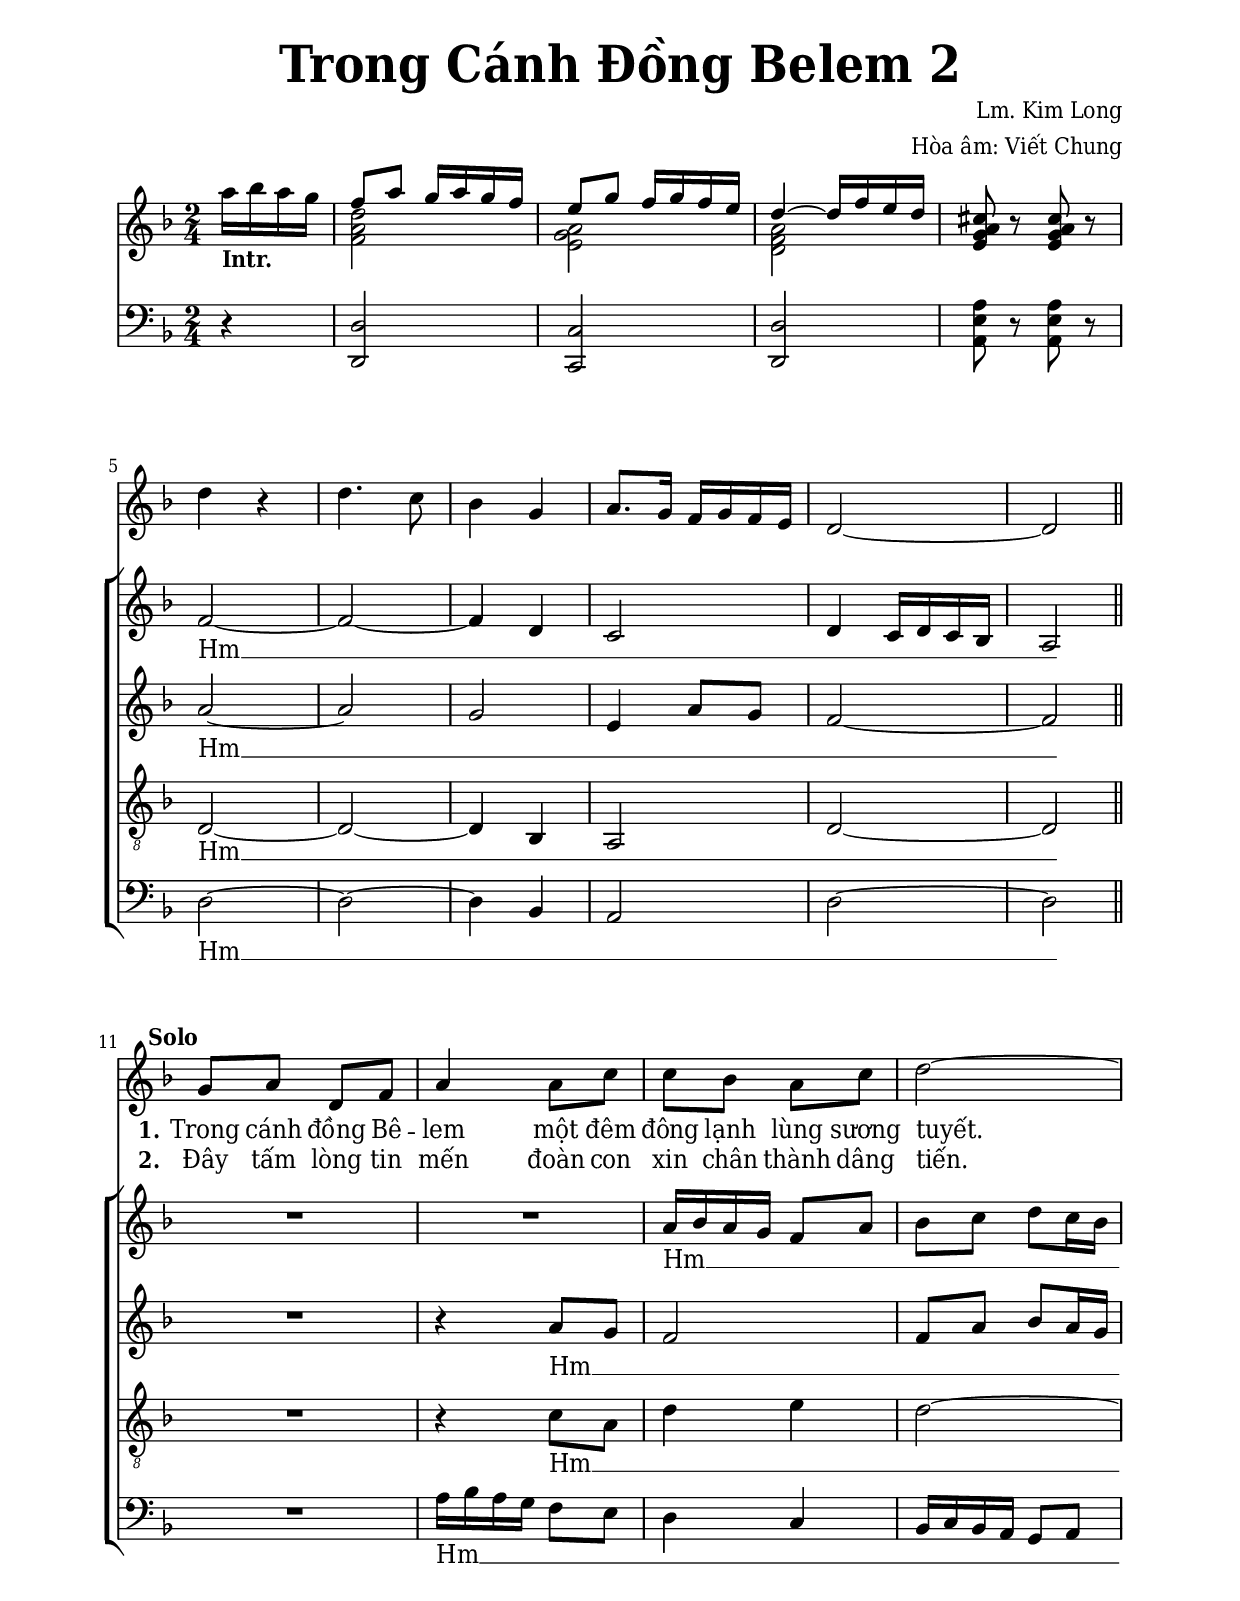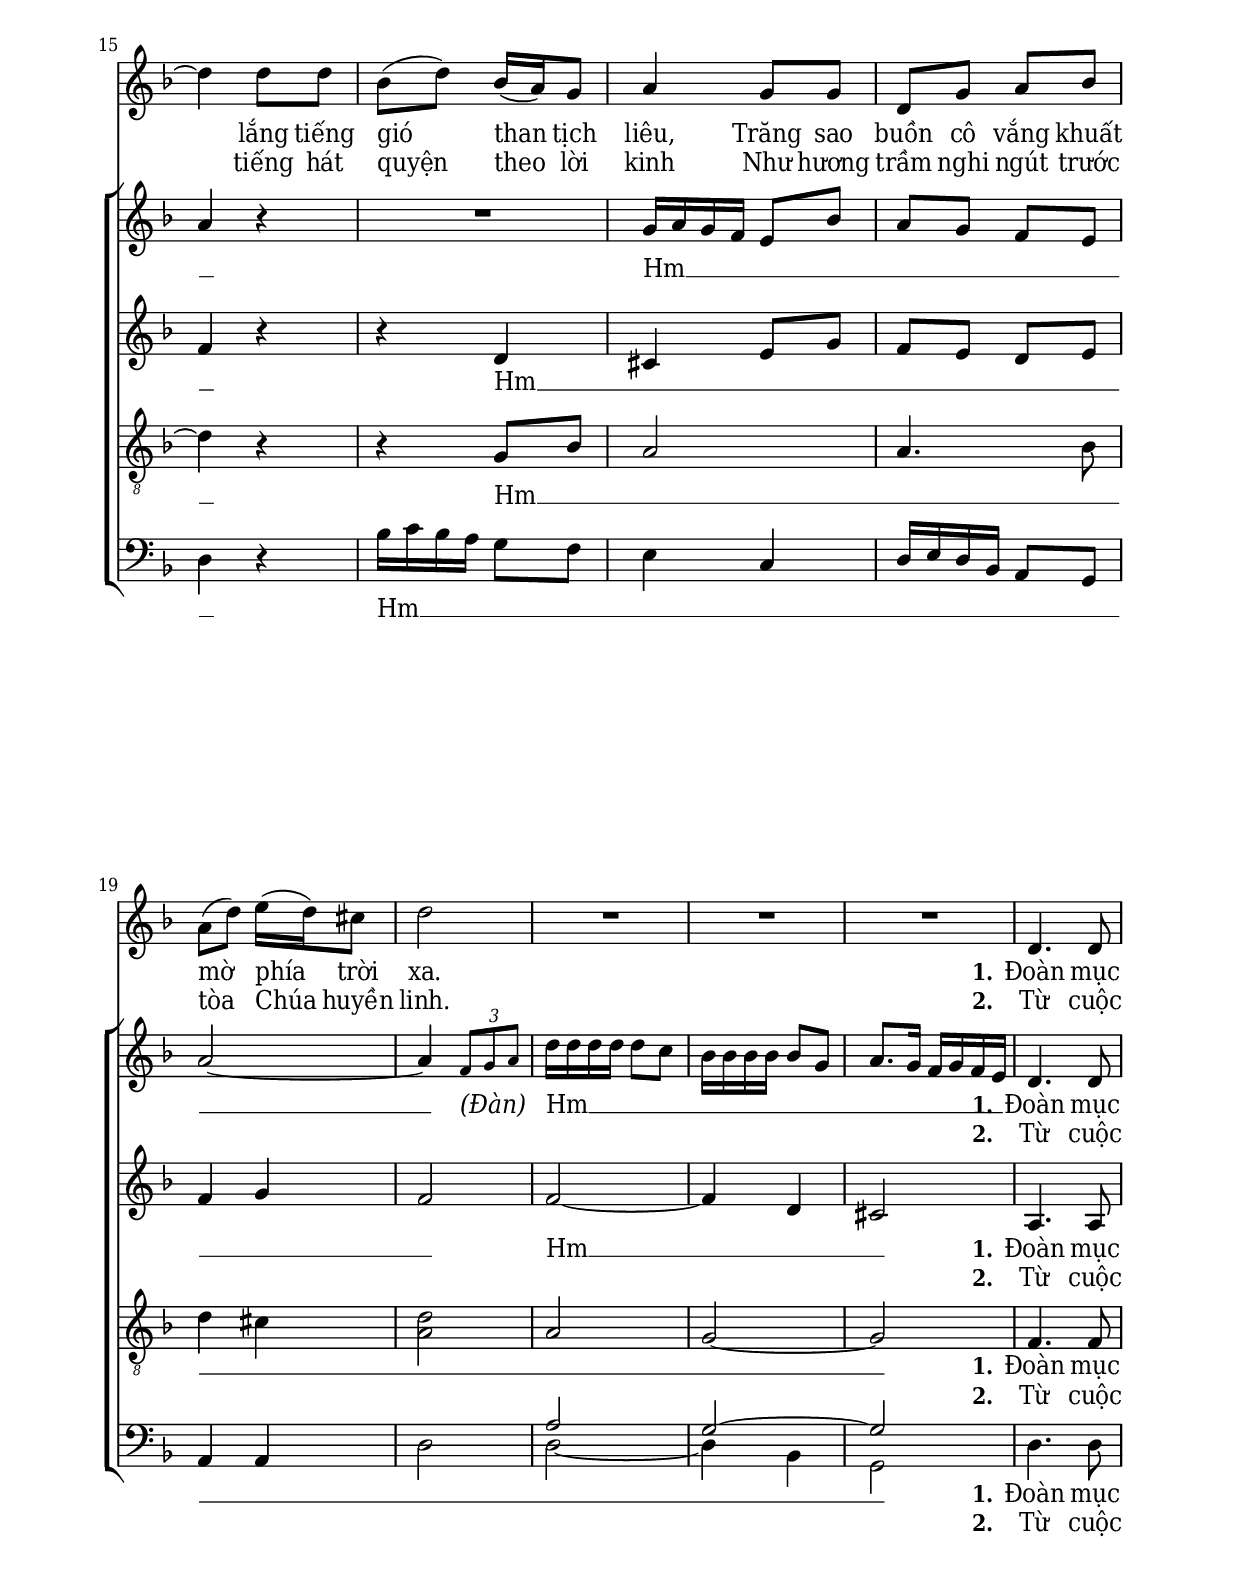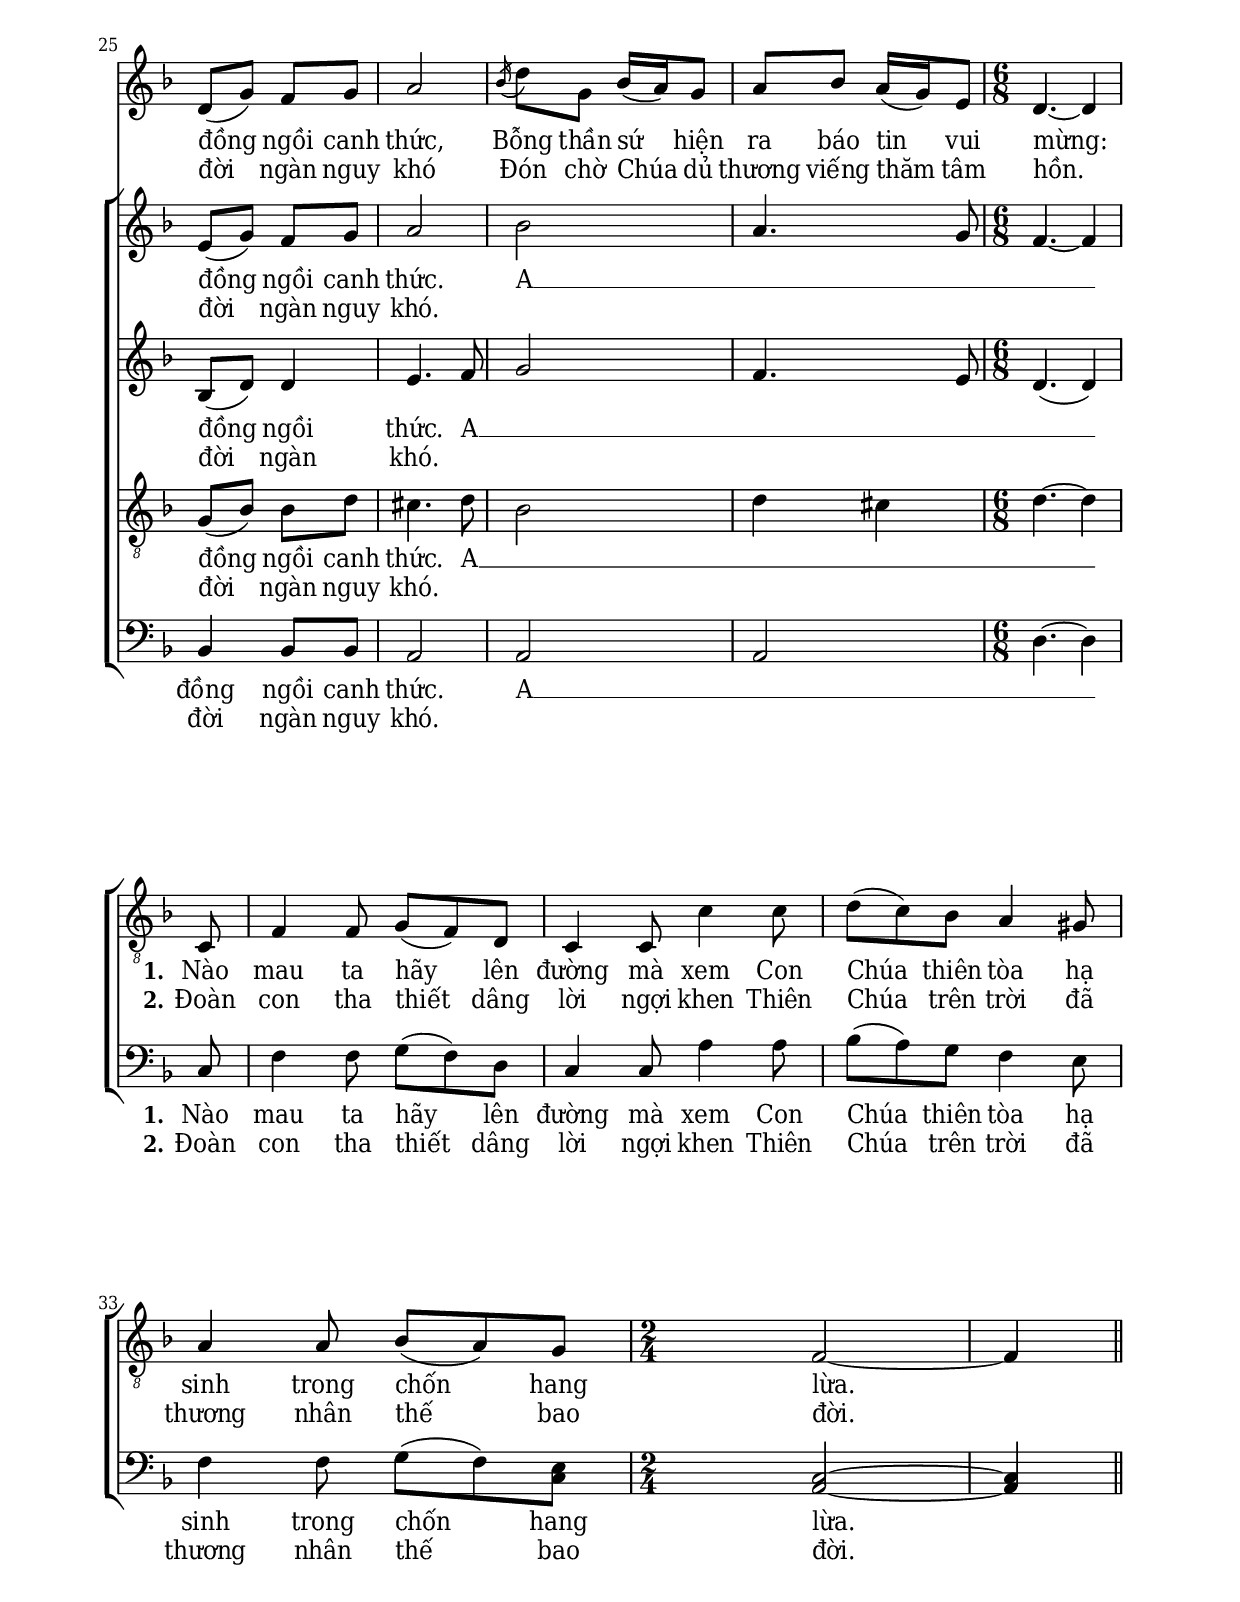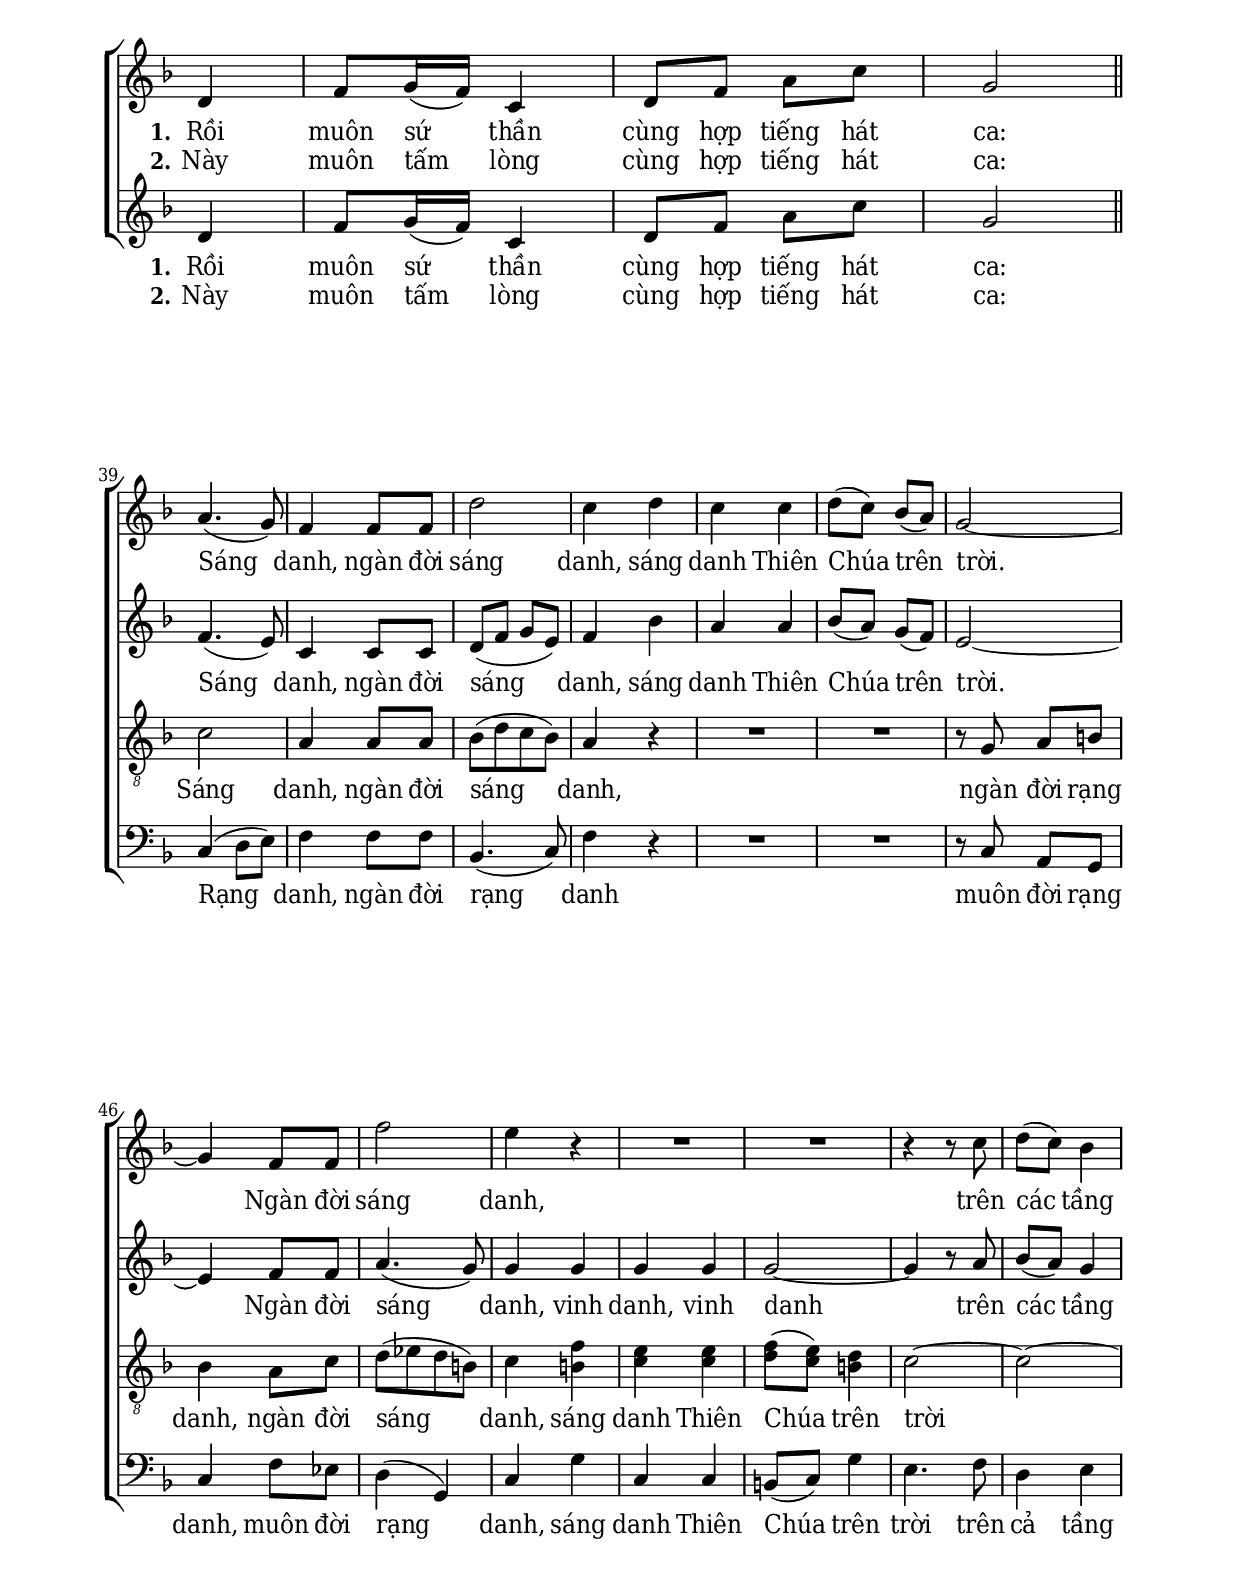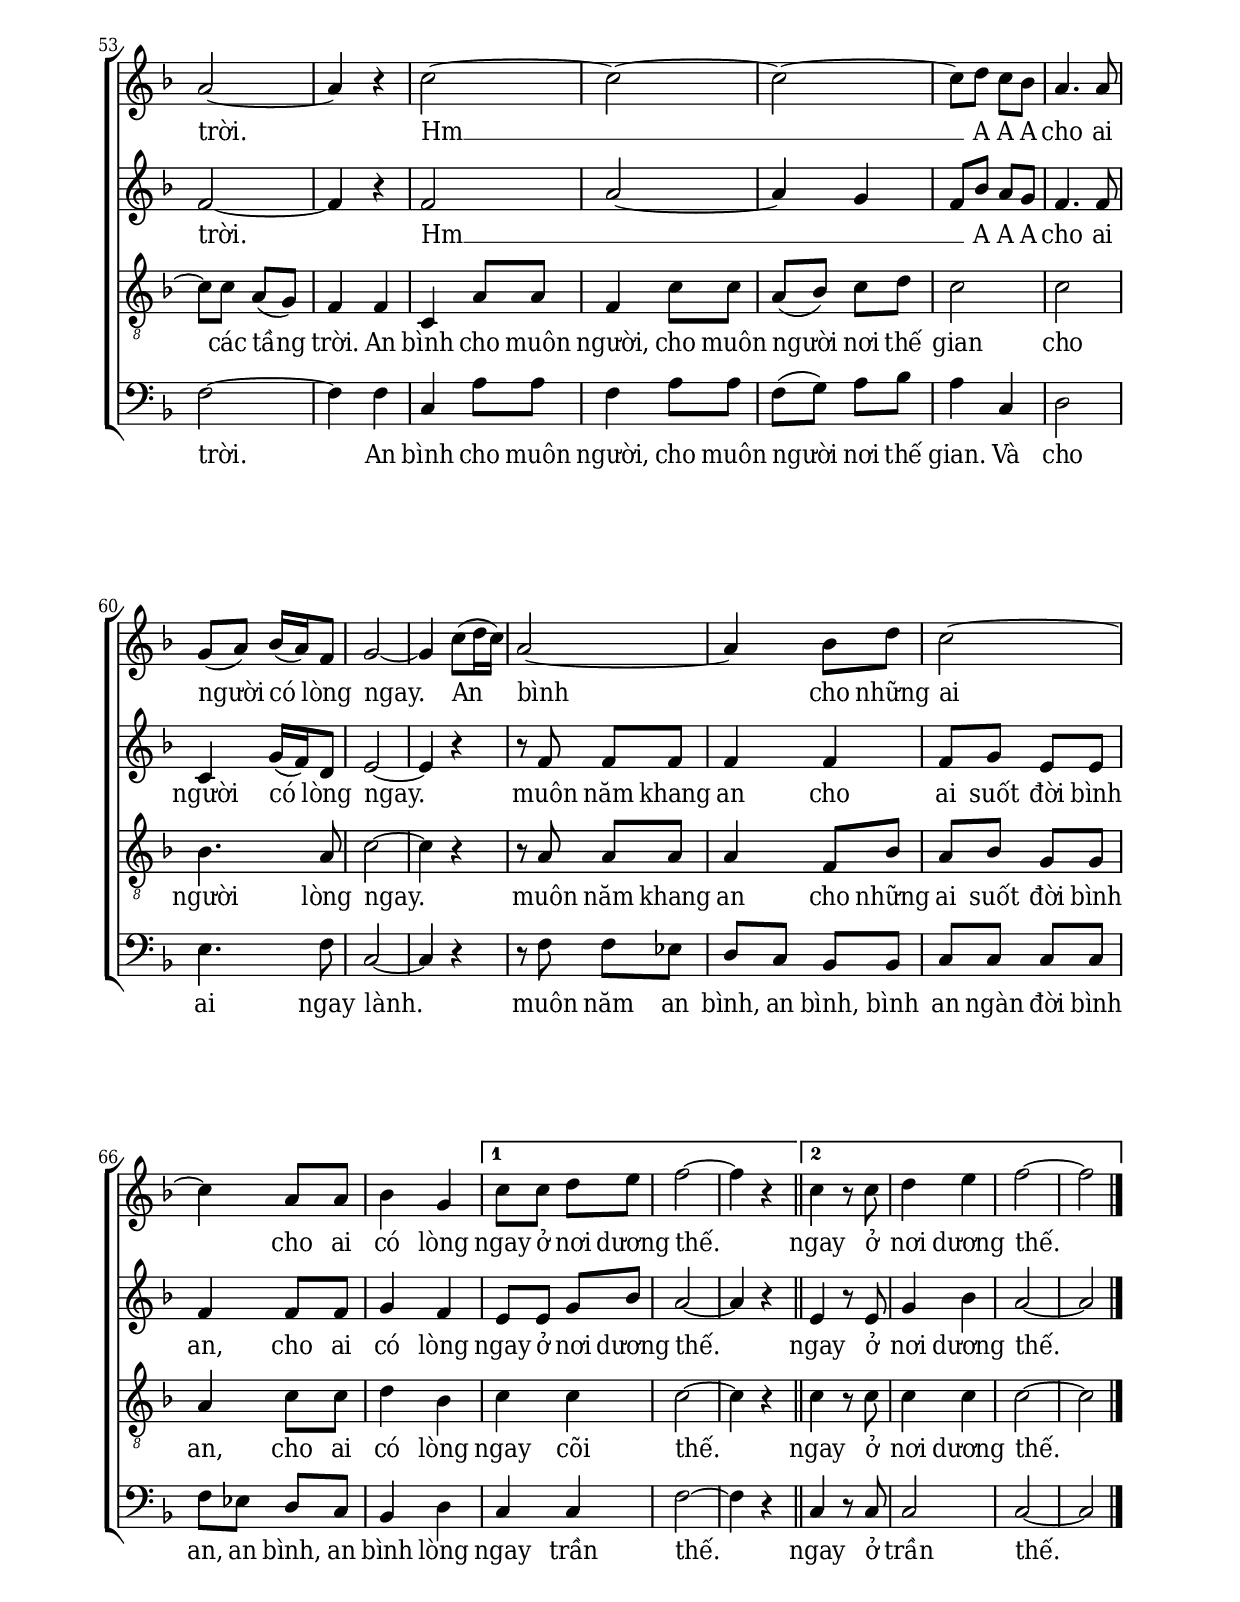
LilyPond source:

% Cài đặt chung
\version "2.22.1"
\include "english.ly"

\header {
  title = \markup { \fontsize #3 "Trong Cánh Đồng Belem 2" }
  composer = "Lm. Kim Long"
  arranger = "Hòa âm: Viết Chung"
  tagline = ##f
}

% Đổi kích thước nốt cho bè phụ
notBePhu =
#(define-music-function (font-size music) (number? ly:music?)
   (for-some-music
     (lambda (m)
       (if (music-is-of-type? m 'rhythmic-event)
           (begin
             (set! (ly:music-property m 'tweaks)
                   (cons `(font-size . ,font-size)
                         (ly:music-property m 'tweaks)))
             #t)
           #f))
     music)
   music)

% Nhạc
nhacDiepKhucSolo = \relative c''' {
  a16
  _\markup { \bold "Intr." }
  bf a g |
  <<
    {
      \voiceOne
      f8 a g16 a g f |
      e8 g f16 g f e |
      d4 ~ d16 f e d |
    }
    \new Voice = "splitpart" {
      \voiceTwo
      <d a f>2 |
      <a g e> |
      <a f d> |
    }
  >>
  \oneVoice
  <cs a g e>8 r <cs a g e> r |
  d4 r |
  d4. c8 |
  bf4 g |
  a8. g16 f g f e |
  d2 ~ |
  d |
  
  %\set Staff.shortInstrumentName = "Solo"
  g8
  ^\markup {
    \halign #1  \bold "Solo"
  }
  a d, f |
  a4 a8 c |
  c bf a c |
  d2 ~ |
  %\set Staff.shortInstrumentName = ""
  d4 d8 d |
  bf (d) bf16 (a) g8 |
  a4 g8 g |
  d g a bf|
  a (d) e16 (d) cs8 |
  d2 |
  R2*3
  d,4. d8 |
  d (g) f g |
  a2 |
  \slashedGrace { bf16 ( } d8) g, bf16 (a) g8 |
  a bf a16 (g) e8 |
  
  \time 6/8
  d4. ~ d4 r8
}

nhacDiepKhucSop = \relative c' {
  \partial 4 r4 |
  R2*4 \break
  
  f2 ~ |
  f ~ |
  f4 d |
  c2 |
  d4 c16 d c bf |
  a2 \bar "||" \break
  
  R2*2
  a'16 bf a g f8 a |
  bf c d c16 bf |
  a4 r |
  R2
  g16 a g f e8 bf' |
  a g f e |
  a2 ~ |
  a4 \tuplet 3/2 \notBePhu -2 { f8 g a } |
  d16 d d d d8 c |
  bf16 bf bf bf bf8 g |
  a8. g16 f g f e |
  d4. d8 |
  e (g) f g |
  a2 |
  bf |
  a4. g8 |
  
  \time 6/8
  f4. ~ f4 \bar "|" \break
  r8 |
  R2.*4
  \time 2/4
  R2
  r4 \bar "||" \break
  
  d |
  f8 g16 (f) c4 |
  d8 f a c |
  g2 \bar "||" \break
  
  a4. (g8) |
  f4 f8 f |
  d'2 |
  c4 d |
  c c |
  d8 (c) bf (a) |
  g2 ~ |
  g4 f8 f f'2 |
  e4 r |
  R2*2
  r4 r8 c |
  d (c) bf4 |
  a2 ~ |
  a4 r |
  c2 ~ |
  c ~ |
  c ~ |
  c8 d c bf |
  a4. a8 |
  g (a) bf16 (a) f8 |
  g2 ~ |
  g4 c8 (d16 c) |
  a2 ~ |
  a4 bf8 d |
  c2 ~ |
  c4 a8 a |
  bf4 g |
  
  \set Score.repeatCommands = #'((volta "1"))
  c8 c d e |
  f2 ~ |
  f4 r \bar "||"
  \set Score.repeatCommands = #'((volta #f) (volta "2"))
  c4 r8 c |
  d4 e |
  f2 ~ |
  f \bar "|."
  \set Score.repeatCommands = #'((volta #f))
}

nhacDiepKhucAlto = \relative c'' {
  r4 |
  R2*4
  a2 ~ |
  a |
  g |
  e4 a8 g |
  f2 ~ |
  f |
  R2
  r4 a8 g |
  f2 |
  f8 a bf a16 g |
  f4 r |
  r d |
  cs e8 g |
  f e d e |
  f4 g |
  f2 |
  f ~ |
  f4 d |
  cs2 |
  a4. a8 |
  bf (d) d4 |
  e4. f8 |
  g2 |
  f4. e8 |
  
  \time 6/8
  d4. (d4) r8 |
  
  R2.*4
  
  \time 2/4
  R2
  r4
  d |
  f8 g16 (f) c4 |
  d8 f a c |
  g2
  
  f4. (e8) |
  c4 c8 c |
  d (f g e) |
  f4 bf |
  a a |
  bf8 (a) g (f) |
  e2 ~ |
  e4 f8 f |
  a4. (g8) |
  g4 g |
  g g |
  g2 ~ |
  g4 r8 a |
  bf (a) g4 |
  f2 ~ |
  f4 r |
  f2 |
  a ~ |
  a4 g |
  f8 bf a g |
  f4. f8 |
  c4 g'16 (f) d8 |
  e2 ~ |
  e4 r |
  r8 f f f |
  f4 f |
  f8 g e e |
  f4 f8 f |
  g4 f |
  e8 e g bf |
  a2 ~ |
  a4 r |
  e4 r8 e |
  g4 bf |
  a2 ~ |
  a
}

nhacDiepKhucTenor = \relative c' {
  r4 |
  R2*4
  d,2 ~ |
  d ~ |
  d4 bf |
  a2 |
  d ~ |
  d |
  R2
  r4 c'8 a |
  d4 e |
  d2 ~ |
  d4 r |
  r g,8 bf |
  a2 |
  a4. bf8 |
  d4 cs |
  <d a>2 |
  a |
  g ~ |
  g |
  
  f4. f8 |
  g (bf) bf d |
  cs4. d8 |
  bf2 |
  d4 cs |
  
  \time 6/8
  d4. ~ d4
  
  c,8 |
  f4 f8 g (f) d |
  c4 c8 c'4 c8 |
  d (c) bf a4 gs8 |
  a4 a8 bf (a) g |
  
  \time 2/4
  f2 ~ |
  f4
  r4
  R2*3
  c'2 |
  a4 a8 a |
  bf ([d c bf]) |
  a4 r |
  R2*2
  r8 g a b! |
  bf4 a8 c |
  d ([ef d b!]) |
  c4
  <<
    {
      f |
      e e |
      f8 (e) d4
    }
    {
      b!4 |
      c c |
      d8 (c) b!4
    }
  >>
  c2 ~ |
  c ~ |
  c8 c a (g) |
  f4 f |
  c a'8 a |
  f4 c'8 c |
  a (bf) c d |
  c2 |
  c |
  bf4. a8 |
  c2 ~ |
  c4 r |
  r8 a a a |
  a4 f8 bf |
  a bf g g |
  a4 c8 c |
  d4 bf |
  c c |
  c2 ~ |
  c4 r |
  c r8 c |
  c4 c |
  c2 ~ |
  c
}

nhacDiepKhucBas = \relative c {
  r4 |
  <d d,>2 |
  <c c,> |
  <d d,> |
  <a' e a,>8 r <a e a,> r |
  d,2 ~ |
  d ~ |
  d4 bf |
  a2 |
  d ~ |
  d |
  R2
  a'16 bf a g f8 e |
  d4 c |
  bf16 c bf a g8 a |
  d4 r |
  bf'16 c bf a g8 f |
  e4 c |
  d16 e d bf a8 g |
  a4 a |
  d2 |
  <<
    {
      \voiceOne
      a'2 |
      g ~ |
      g
    }
    \new Voice = "splitpart" {
      \voiceTwo
      d2 ~ |
      d4 bf |
      g2
    }
  >>
  \oneVoice
  d'4. d8 |
  bf4 bf8 bf |
  a2 |
  a |
  a |
  
  \time 6/8
  d4. ~ d4 c8 |
  f4 f8 g (f) d |
  c4 c8 a'4 a8 |
  bf (a) g f4 e8 |
  f4 f8 g (f) <e c> |
  
  \time 2/4
  <c a>2 ~ |
  <c a>4
  r4
  R2*3
  
  c4 (d8 e) |
  f4 f8 f |
  bf,4. (c8) |
  f4 r |
  R2*2
  r8 c a g |
  c4 f8 ef |
  d4 (g,) |
  c g' |
  c, c |
  b!8 (c) g'4 |
  e4. f8 |
  d4 e |
  f2 ~ |
  f4 f |
  c a'8 a |
  f4 a8 a |
  f (g) a bf |
  a4 c, |
  d2 |
  e4. f8 |
  c2 ~ |
  c4 r |
  r8 f f ef |
  d c bf bf |
  c c c c |
  f ef d c |
  bf4 d |
  c c |
  f2 ~ |
  f4 r |
  c r8 c |
  c2 |
  c ~ |
  c
}

% Lời
loiDiepKhucSolo = \lyricmode {
  \repeat unfold 34 { _ }
  <<
    {
      \set stanza = "1."
      Trong cánh đồng Bê -- lem
      một đêm đông lạnh lùng sương tuyết.
      lắng tiếng gió than tịch liêu,
      Trăng sao buồn cô vắng khuất mờ phía trời xa.
      \set stanza = "1."
      Đoàn mục đồng ngồi canh thức,
      Bỗng thần sứ hiện ra báo tin vui mừng:
    }
    \new Lyrics \with {
      alignBelowContext = "loiDiepKhucSolo"
    }
    {
	    \set associatedVoice = "beSolo"
	    \set stanza = "2."
	    Đây tấm lòng tin mến
	    đoàn con xin chân thành dâng tiến.
	    tiếng hát quyện theo lời kinh
	    Như hương trầm nghi ngút trước tòa Chúa huyền linh.
	    \set stanza = "2."
	    Từ cuộc đời ngàn nguy khó
	    Đón chờ Chúa dủ thương viếng thăm tâm hồn.
	  }
  >>
}

loiDiepKhucSop = \lyricmode {
  Hm __ \repeat unfold 8 { _ }
  Hm __ \repeat unfold 11 { _ }
  Hm __ \repeat unfold 10 { _ }
  \override Lyrics.LyricText.font-shape = #'italic
  (Đàn) _ _
  \revert Lyrics.LyricText.font-shape
  Hm __ \repeat unfold 17 { _ }
  <<
    {
      \set stanza = "1."
      Đoàn mục đồng ngồi canh thức.
    }
    \new Lyrics \with {
      alignBelowContext = "loiDiepKhucSop"
    }
    {
	    \set associatedVoice = "beSolo"
      \set stanza = "2."
      Từ cuộc đời ngàn nguy khó.
    }
  >>
  A __ _ _ _
  <<
    {
      \set stanza = "1."
      Rồi muôn sứ thần cùng hợp tiếng hát ca:
    }
    \new Lyrics \with {
      alignBelowContext = "loiDiepKhucSop"
    }
    {
	    \set associatedVoice = "beSop"
      \set stanza = "2."
      Này muôn tấm lòng cùng hợp tiếng hát ca:
    }
  >>
  Sáng danh, ngàn đời sáng danh,
  sáng danh Thiên Chúa trên trời.
  Ngàn đời sáng danh,
  trên các tầng trời.
  Hm __
  A A A cho ai người có lòng ngay.
  An bình cho những ai cho ai có lòng ngay ở nơi dương thế.
  ngay ở nơi dương thế.
}

loiDiepKhucAlto = \lyricmode {
  Hm __ \repeat unfold 5 { _ }
  Hm __ \repeat unfold 8 { _ }
  Hm __ \repeat unfold 10 { _ }
  Hm __ \repeat unfold 2 { _ }
  <<
    {
      \set stanza = "1."
      Đoàn mục đồng ngồi thức.
    }
    \new Lyrics \with {
      alignBelowContext = "loiDiepKhucAlto"
    }
    {
	    \set associatedVoice = "beAlto"
      \set stanza = "2."
      Từ cuộc đời ngàn khó.
    }
  >>
  A __ _ _ _ _
  <<
    {
      \set stanza = "1."
      Rồi muôn sứ thần cùng hợp tiếng hát ca:
    }
    \new Lyrics \with {
      alignBelowContext = "loiDiepKhucAlto"
    }
    {
	    \set associatedVoice = "beAlto"
      \set stanza = "2."
      Này muôn tấm lòng cùng hợp tiếng hát ca:
    }
  >>
  Sáng danh, ngàn đời sáng danh,
  sáng danh Thiên Chúa trên trời.
  Ngàn đời sáng danh, vinh danh, vinh danh
  trên các tầng trời.
  Hm __ _ _ _
  A A A cho ai người có lòng ngay.
  muôn năm khang an
  cho ai
  suốt đời bình an,
  cho ai có lòng ngay ở nơi dương thế.
  ngay ở nơi dương thế.
}

loiDiepKhucTenor = \lyricmode {
  Hm __ \repeat unfold 3 { _ }
  Hm __ \repeat unfold 4 { _ }
  Hm __ \repeat unfold 9 { _ }
  <<
    {
      \set stanza = "1."
      Đoàn mục đồng ngồi canh thức.
    }
    \new Lyrics \with {
      alignBelowContext = "loiDiepKhucTenor"
    }
    {
	    \set associatedVoice = "beTenor"
      \set stanza = "2."
      Từ cuộc đời ngàn nguy khó.
    }
  >>
  A __ _ _ _ _
  <<
    {
      \set stanza = "1."
      Nào mau ta hãy lên đường
      mà xem Con Chúa thiên tòa
      hạ sinh trong chốn hang lừa.
    }
    \new Lyrics \with {
      alignBelowContext = "loiDiepKhucTenor"
    }
    {
	    \set associatedVoice = "beTenor"
      \set stanza = "2."
      Đoàn con tha thiết dâng lời
      ngợi khen Thiên Chúa trên trời
      đã thương nhân thế bao đời.
    }
  >>
  Sáng danh, ngàn đời sáng danh,
  ngàn đời rạng danh, ngàn đời sáng danh,
  sáng danh Thiên Chúa trên trời các tầng trời.
  An bình cho muôn người,
  cho muôn người nơi thế gian
  cho người lòng ngay.
  muôn năm khang an cho những ai suốt đời bình an,
  cho ai có lòng ngay cõi thế.
  ngay ở nơi dương thế.
}

loiDiepKhucBas = \lyricmode {
  \repeat unfold 5 { _ }
  Hm __ \repeat unfold 3 { _ }
  Hm __ \repeat unfold 14 { _ }
  Hm __ \repeat unfold 18 { _ }
  <<
    {
      \set stanza = "1."
      Đoàn mục đồng ngồi canh thức.
    }
    \new Lyrics \with {
      alignBelowContext = "loiDiepKhucBas"
    }
    {
	    \set associatedVoice = "beBas"
      \set stanza = "2."
      Từ cuộc đời ngàn nguy khó.
    }
  >>
  A __ _ _
  <<
    {
      \set stanza = "1."
      Nào mau ta hãy lên đường
      mà xem Con Chúa thiên tòa
      hạ sinh trong chốn hang lừa.
    }
    \new Lyrics \with {
      alignBelowContext = "loiDiepKhucBas"
    }
    {
	    \set associatedVoice = "beBas"
      \set stanza = "2."
      Đoàn con tha thiết dâng lời
      ngợi khen Thiên Chúa trên trời
      đã thương nhân thế bao đời.
    }
  >>
  Rạng danh, ngàn đời rạng danh
  muôn đời rạng danh, muôn đời rạng danh,
  sáng danh Thiên Chúa trên trời trên cả tầng trời.
  An bình cho muôn người, cho muôn người nơi thế gian.
  Và cho ai ngay lành.
  muôn năm an bình, an bình, bình an ngàn đời bình an,
  an bình, an bình lòng ngay trần thế.
  ngay ở trần thế.
}

% Dàn trang
\paper {
  #(set-paper-size "a4")
  top-margin = 15\mm
  bottom-margin = 20\mm
  left-margin = 20\mm
  right-margin = 20\mm
  indent = #0
  #(define fonts
    (make-pango-font-tree
      "Deja Vu Serif Condensed"
      "Deja Vu Serif Condensed"
      "Deja Vu Serif Condensed"
      (/ 20 20)))
  print-page-number = #f
  %page-count = #4
  %ragged-bottom = ##f
}

TongNhip = {
  \key f \major \time 2/4
  \set Timing.beamExceptions = #'()
  \set Timing.baseMoment = #(ly:make-moment 1/4)
  \set Timing.beatStructure = #'(1 1)
}

\score {
  <<
    \new Staff <<
        \clef treble
        \new Voice = beSolo {
          \TongNhip \nhacDiepKhucSolo
        }
      \new Lyrics = "loiDiepKhucSolo" \lyricsto beSolo \loiDiepKhucSolo
    >>
    \new ChoirStaff <<
      \new Staff <<
          \clef treble
          \new Voice = beSop {
            \TongNhip \nhacDiepKhucSop
          }
        \new Lyrics = "loiDiepKhucSop" \lyricsto beSop \loiDiepKhucSop
      >>
      \new Staff <<
          \clef treble
          \new Voice = beAlto {
            \TongNhip \nhacDiepKhucAlto
          }
        \new Lyrics = "loiDiepKhucAlto" \lyricsto beAlto \loiDiepKhucAlto
      >>
      \new Staff <<
          \clef "violin_8"
          \new Voice = beTenor {
            \TongNhip \nhacDiepKhucTenor
          }
        \new Lyrics = "loiDiepKhucTenor" \lyricsto beTenor \loiDiepKhucTenor
      >>
      \new Staff <<
          \clef "bass"
          \new Voice = beBas {
            \TongNhip \nhacDiepKhucBas
          }
        \new Lyrics = "loiDiepKhucBas" \lyricsto beBas \loiDiepKhucBas
      >>
    >>
  >>
  \layout {
    \override Lyrics.LyricSpace.minimum-distance = #0.5
    %\override Score.BarNumber.break-visibility = ##(#f #f #f)
    \override Score.SpacingSpanner.uniform-stretching = ##t
    \context {
      \Staff \RemoveEmptyStaves
      \override VerticalAxisGroup.remove-first = ##t
    }
  }
}
